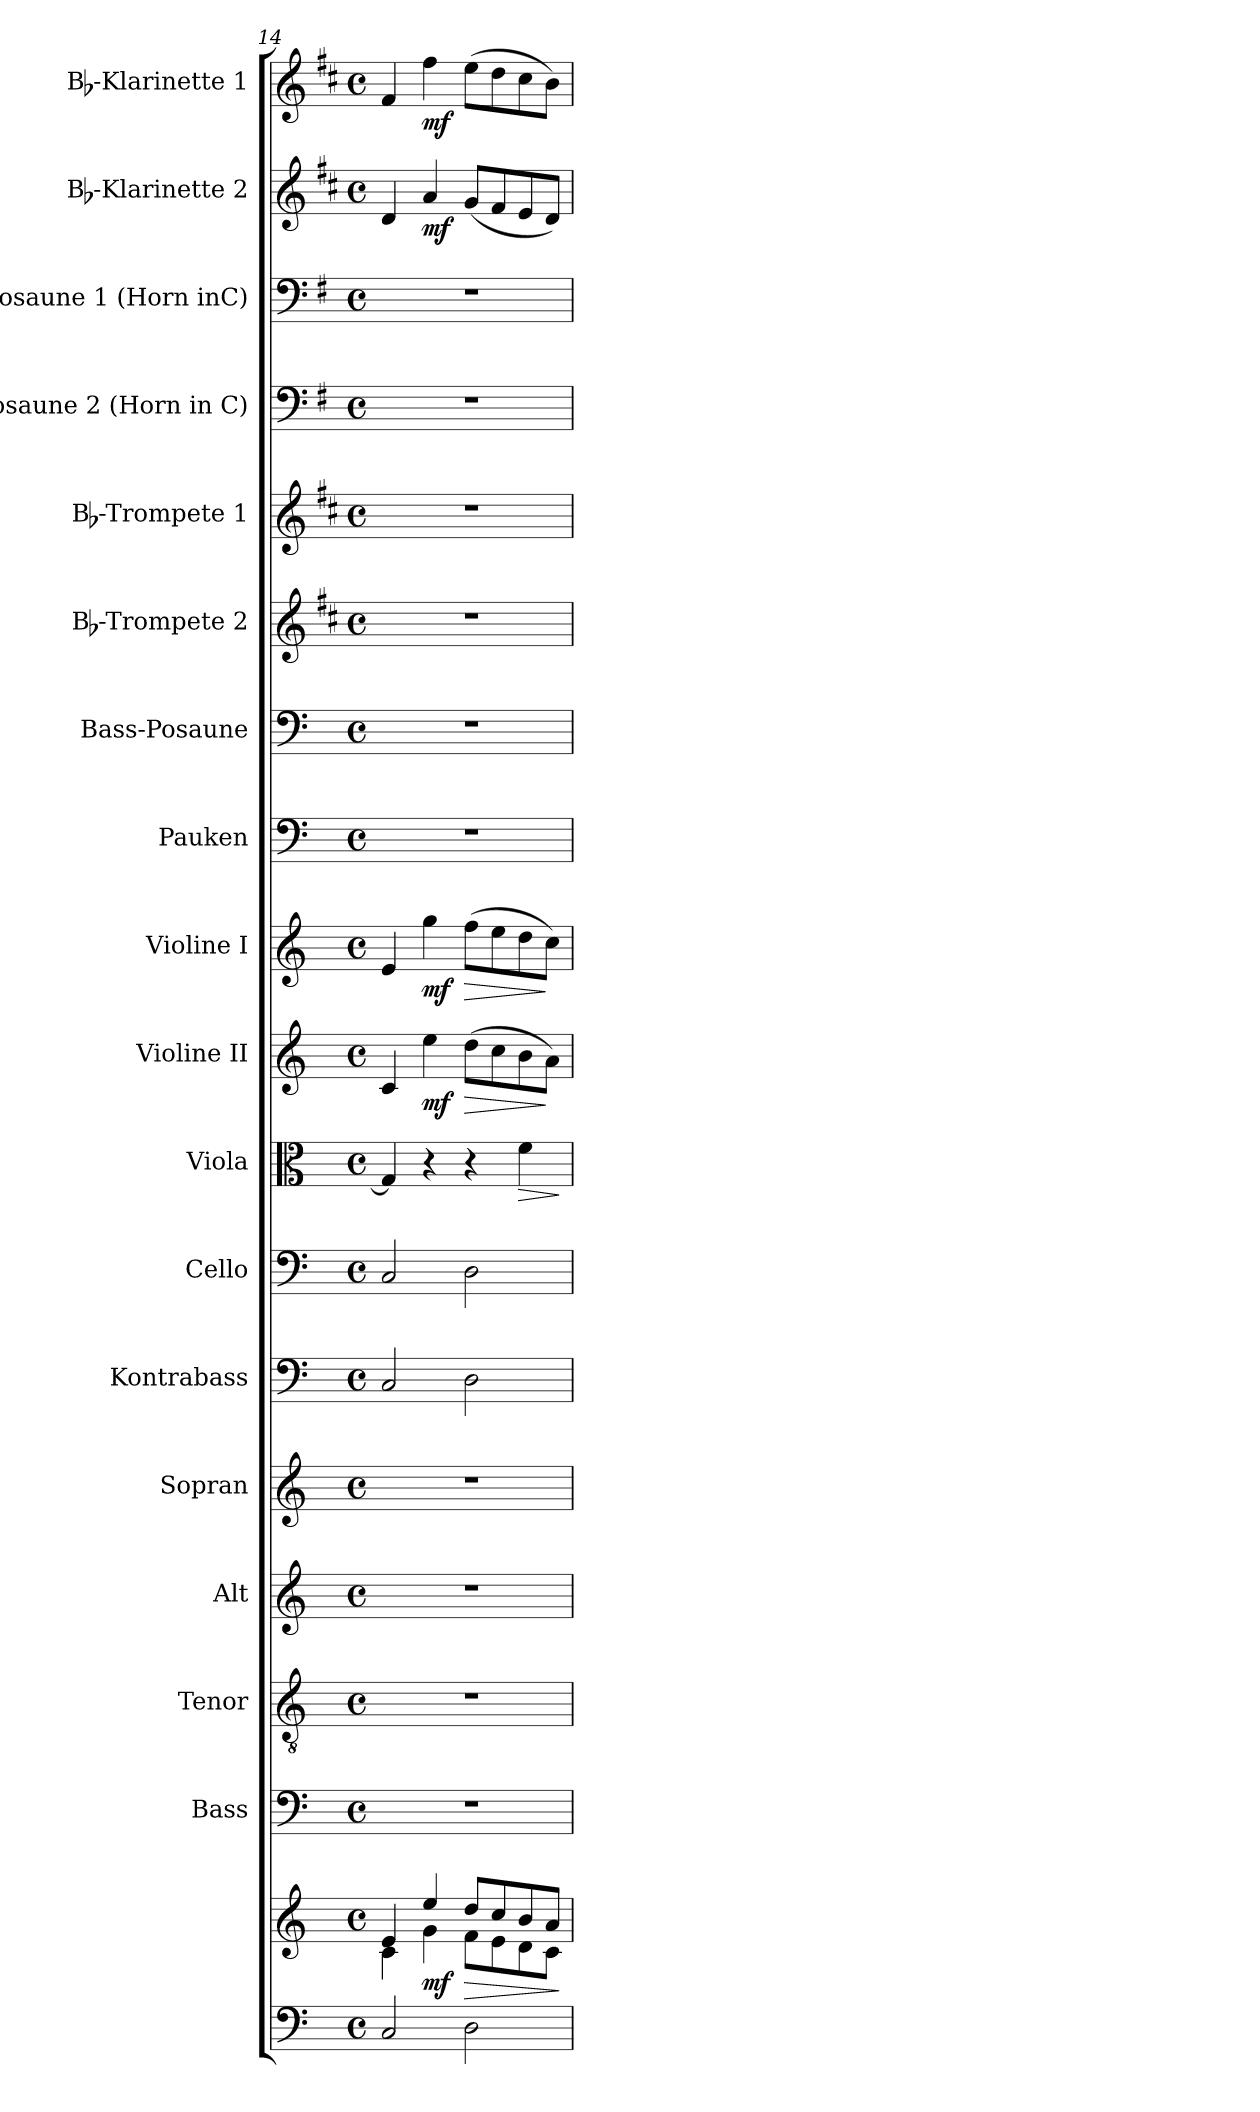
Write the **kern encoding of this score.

**kern	**kern	**dynam	**kern	**kern	**kern	**kern	**kern	**kern	**kern	**dynam	**kern	**dynam	**kern	**dynam	**kern	**kern	**kern	**kern	**kern	**kern	**kern	**dynam	**kern	**dynam
*part18	*part18	*part18	*part17	*part16	*part15	*part14	*part13	*part12	*part11	*part11	*part10	*part10	*part9	*part9	*part8	*part7	*part6	*part5	*part4	*part3	*part2	*part2	*part1	*part1
*staff19	*staff18	*staff18/19	*staff17	*staff16	*staff15	*staff14	*staff13	*staff12	*staff11	*staff11	*staff10	*staff10	*staff9	*staff9	*staff8	*staff7	*staff6	*staff5	*staff4	*staff3	*staff2	*staff2	*staff1	*staff1
*	*	*	*I"Bass	*I"Tenor	*I"Alt	*I"Sopran	*I"Kontrabass	*I"Cello	*I"Viola	*	*I"Violine II	*	*I"Violine I	*	*I"Pauken	*I"Bass-Posaune	*I"Bb-Trompete 2	*I"Bb-Trompete 1	*I"Posaune 2 (Horn in C)	*I"Posaune 1 (Horn inC)	*I"Bb-Klarinette 2	*	*I"Bb-Klarinette 1	*
*	*	*	*I'B.	*I'T.	*I'A.	*I'S.	*I'Kb.	*	*I'Vla.	*	*I'Vl. II	*	*I'Vl. I	*	*I'Pk.	*I'B-Pos.	*I'Bb Trp. 2	*I'Bb Trp. 1	*I'Pos. 2	*I'Pos. 1	*I'Bb Kl. 2	*	*I'Bb Kl. 1	*
*clefF4	*clefG2	*	*clefF4	*clefGv2	*clefG2	*clefG2	*clefF4	*clefF4	*clefC3	*	*clefG2	*	*clefG2	*	*clefF4	*clefF4	*clefG2	*clefG2	*clefF4	*clefF4	*clefG2	*	*clefG2	*
*	*	*	*	*	*	*	*ITrd7c12	*	*	*	*	*	*	*	*	*	*ITrd1c2	*ITrd1c2	*ITrd4c7	*ITrd4c7	*ITrd1c2	*	*ITrd1c2	*
*k[]	*k[]	*	*k[]	*k[]	*k[]	*k[]	*k[]	*k[]	*k[]	*	*k[]	*	*k[]	*	*k[]	*k[]	*k[]	*k[]	*k[]	*k[]	*k[]	*	*k[]	*
*C:	*C:	*	*C:	*C:	*C:	*C:	*C:	*C:	*C:	*	*C:	*	*C:	*	*C:	*C:	*C:	*C:	*C:	*C:	*C:	*	*C:	*
*M4/4	*M4/4	*	*M4/4	*M4/4	*M4/4	*M4/4	*M4/4	*M4/4	*M4/4	*	*M4/4	*	*M4/4	*	*M4/4	*M4/4	*M4/4	*M4/4	*M4/4	*M4/4	*M4/4	*	*M4/4	*
*met(c)	*met(c)	*	*met(c)	*met(c)	*met(c)	*met(c)	*met(c)	*met(c)	*met(c)	*	*met(c)	*	*met(c)	*	*met(c)	*met(c)	*met(c)	*met(c)	*met(c)	*met(c)	*met(c)	*	*met(c)	*
=14	=14	=14	=14	=14	=14	=14	=14	=14	=14	=14	=14	=14	=14	=14	=14	=14	=14	=14	=14	=14	=14	=14	=14	=14
*	*^	*	*	*	*	*	*	*	*	*	*	*	*	*	*	*	*	*	*	*	*	*	*	*
2C/	4e/	4c\	.	1r	1r	1r	1r	2CC/	2C/	4G/]	.	4c/	.	4e/	.	1r	1r	1r	1r	1r	1r	4c/	.	4e/	.
!	!	!	!LO:DY:b	!	!	!	!	!	!	!	!	!	!LO:DY:b	!	!LO:DY:b	!	!	!	!	!	!	!	!LO:DY:b	!	!LO:DY:b
.	4ee/	4g\	mf	.	.	.	.	.	.	4r	.	4ee\	mf	4gg\	mf	.	.	.	.	.	.	4g/	mf	4ee\	mf
!	!	!	!LO:HP:b	!	!	!	!	!	!	!	!	!	!LO:HP:b	!	!LO:HP:b	!	!	!	!	!	!	!	!	!	!
2D\	8dd/L	8f\L	>	.	.	.	.	2DD\	2D\	4r	.	(>8dd\L	>	(>8ff\L	>	.	.	.	.	.	.	(<8f/L	.	(>8dd\L	.
.	8cc/	8e\	.	.	.	.	.	.	.	.	.	8cc\	.	8ee\	.	.	.	.	.	.	.	8e/	.	8cc\	.
!	!	!	!	!	!	!	!	!	!	!	!LO:HP:b	!	!	!	!	!	!	!	!	!	!	!	!	!	!
.	8b/	8d\	.	.	.	.	.	.	.	4f\	>	8b\	.	8dd\	.	.	.	.	.	.	.	8d/	.	8b\	.
.	8a/J	8c\J	.	.	.	.	.	.	.	.	.	8a\J)	]	8cc\J)	]	.	.	.	.	.	.	8c/J)	.	8a\J)	.
*	*v	*v	*	*	*	*	*	*	*	*	*	*	*	*	*	*	*	*	*	*	*	*	*	*	*
.	.	]	.	.	.	.	.	.	.	]	.	.	.	.	.	.	.	.	.	.	.	.	.	.
=	=	=	=	=	=	=	=	=	=	=	=	=	=	=	=	=	=	=	=	=	=	=	=	=
*-	*-	*-	*-	*-	*-	*-	*-	*-	*-	*-	*-	*-	*-	*-	*-	*-	*-	*-	*-	*-	*-	*-	*-	*-
